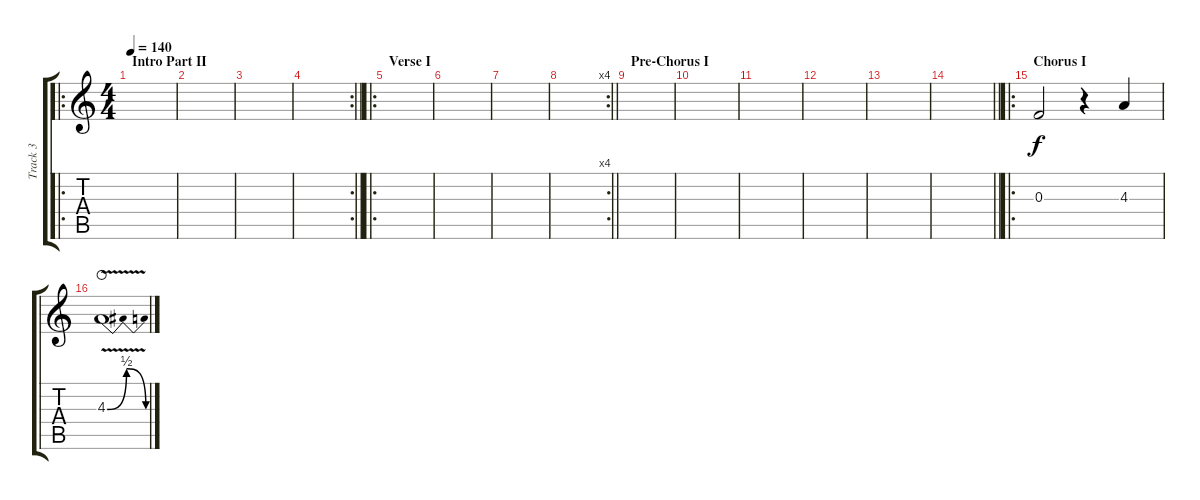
\track ("Track 3" "Track 3") {instrument distortionguitar}
\staff {score tabs}
\tuning (D4 A3 F3 C3 G2 D2) {hide}
\ro
\ts (4 4)
\section ("" "Intro Part II")
\tempo 140
\clef g2
\ks c
|
|
|
\rc 2
\barLineRight lightlight
|
\ro
\section ("" "Verse I")
|
|
|
\rc 4
\barLineRight lightlight
|
\section ("" "Pre-Chorus I")
|
|
|
|
|
\barLineRight lightlight
|
\ro
\section ("" "Chorus I")
0.3.2 r.4 4.3.4 |
4.3{be (bendrelease 0 0 20 2 45 2 60 0) v}.1{waho}
